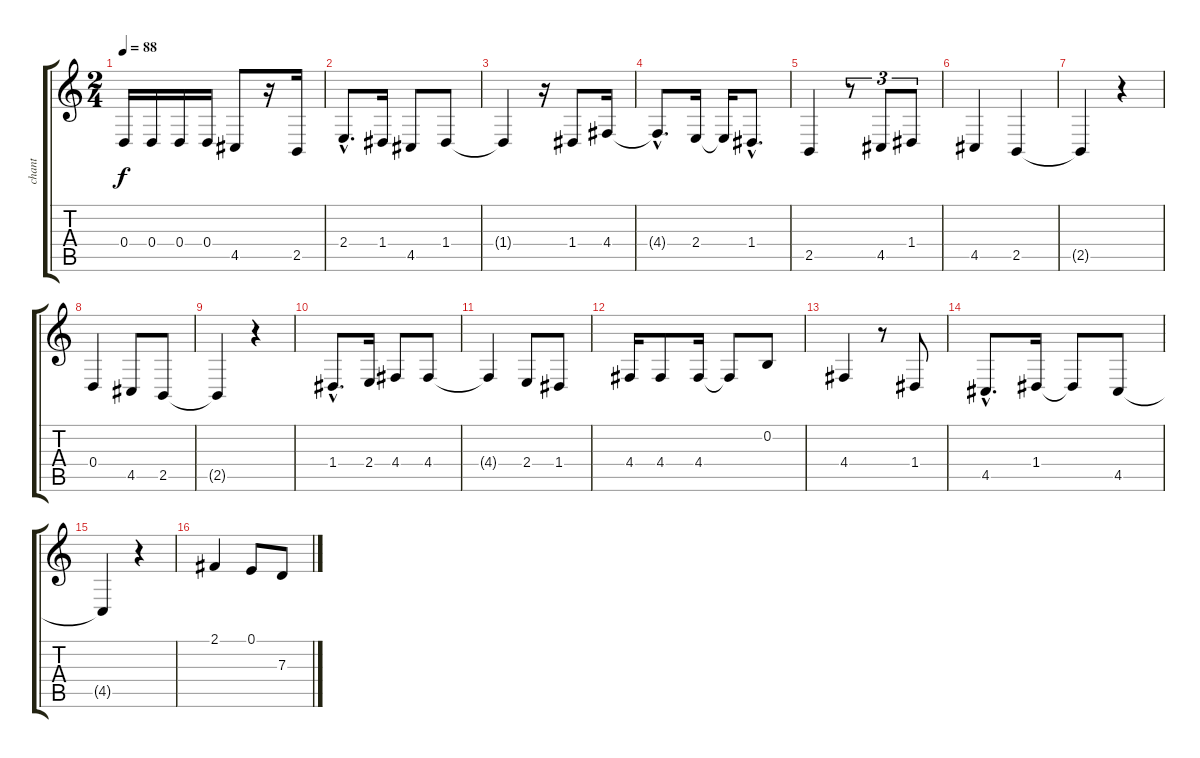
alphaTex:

\track ("chant" "chant") {instrument acousticgrandpiano}
\staff {score tabs}
\tuning (E4 B3 G3 D3 A2 E2) {hide}
\ts (2 4)
\tempo 88
\clef g2
\ks c
0.4.16{dy f} 0.4.16 0.4.16 0.4.16 4.5.8 r.16 2.5.16 |
2.4{hac}.8{d} 1.4.16 4.5.8 1.4.8 |
1.4{t}.4 r.16 1.4.8 4.4.16 |
4.4{hac t}.8{d} 2.4.16 2.4{t}.16 1.4{hac}.8{d} |
2.5.4 r.8{tu (3 2)} 4.5.8{tu (3 2)} 1.4.8{tu (3 2)} |
4.5.4 2.5.4 |
2.5{t}.4 r.4 |
0.4.4 4.5.8 2.5.8 |
2.5{t}.4 r.4 |
1.4{hac}.8{d} 2.4.16 4.4.8 4.4.8 |
4.4{t}.4 2.4.8 1.4.8 |
4.4.16 4.4.8 4.4.16 4.4{t}.8 0.2.8 |
4.4.4 r.8 1.4.8 |
4.5{hac}.8{d} 1.4.16 1.4{t}.8 4.5.8 |
4.5{t}.4 r.4 |
2.1.4 0.1.8 7.3.8
